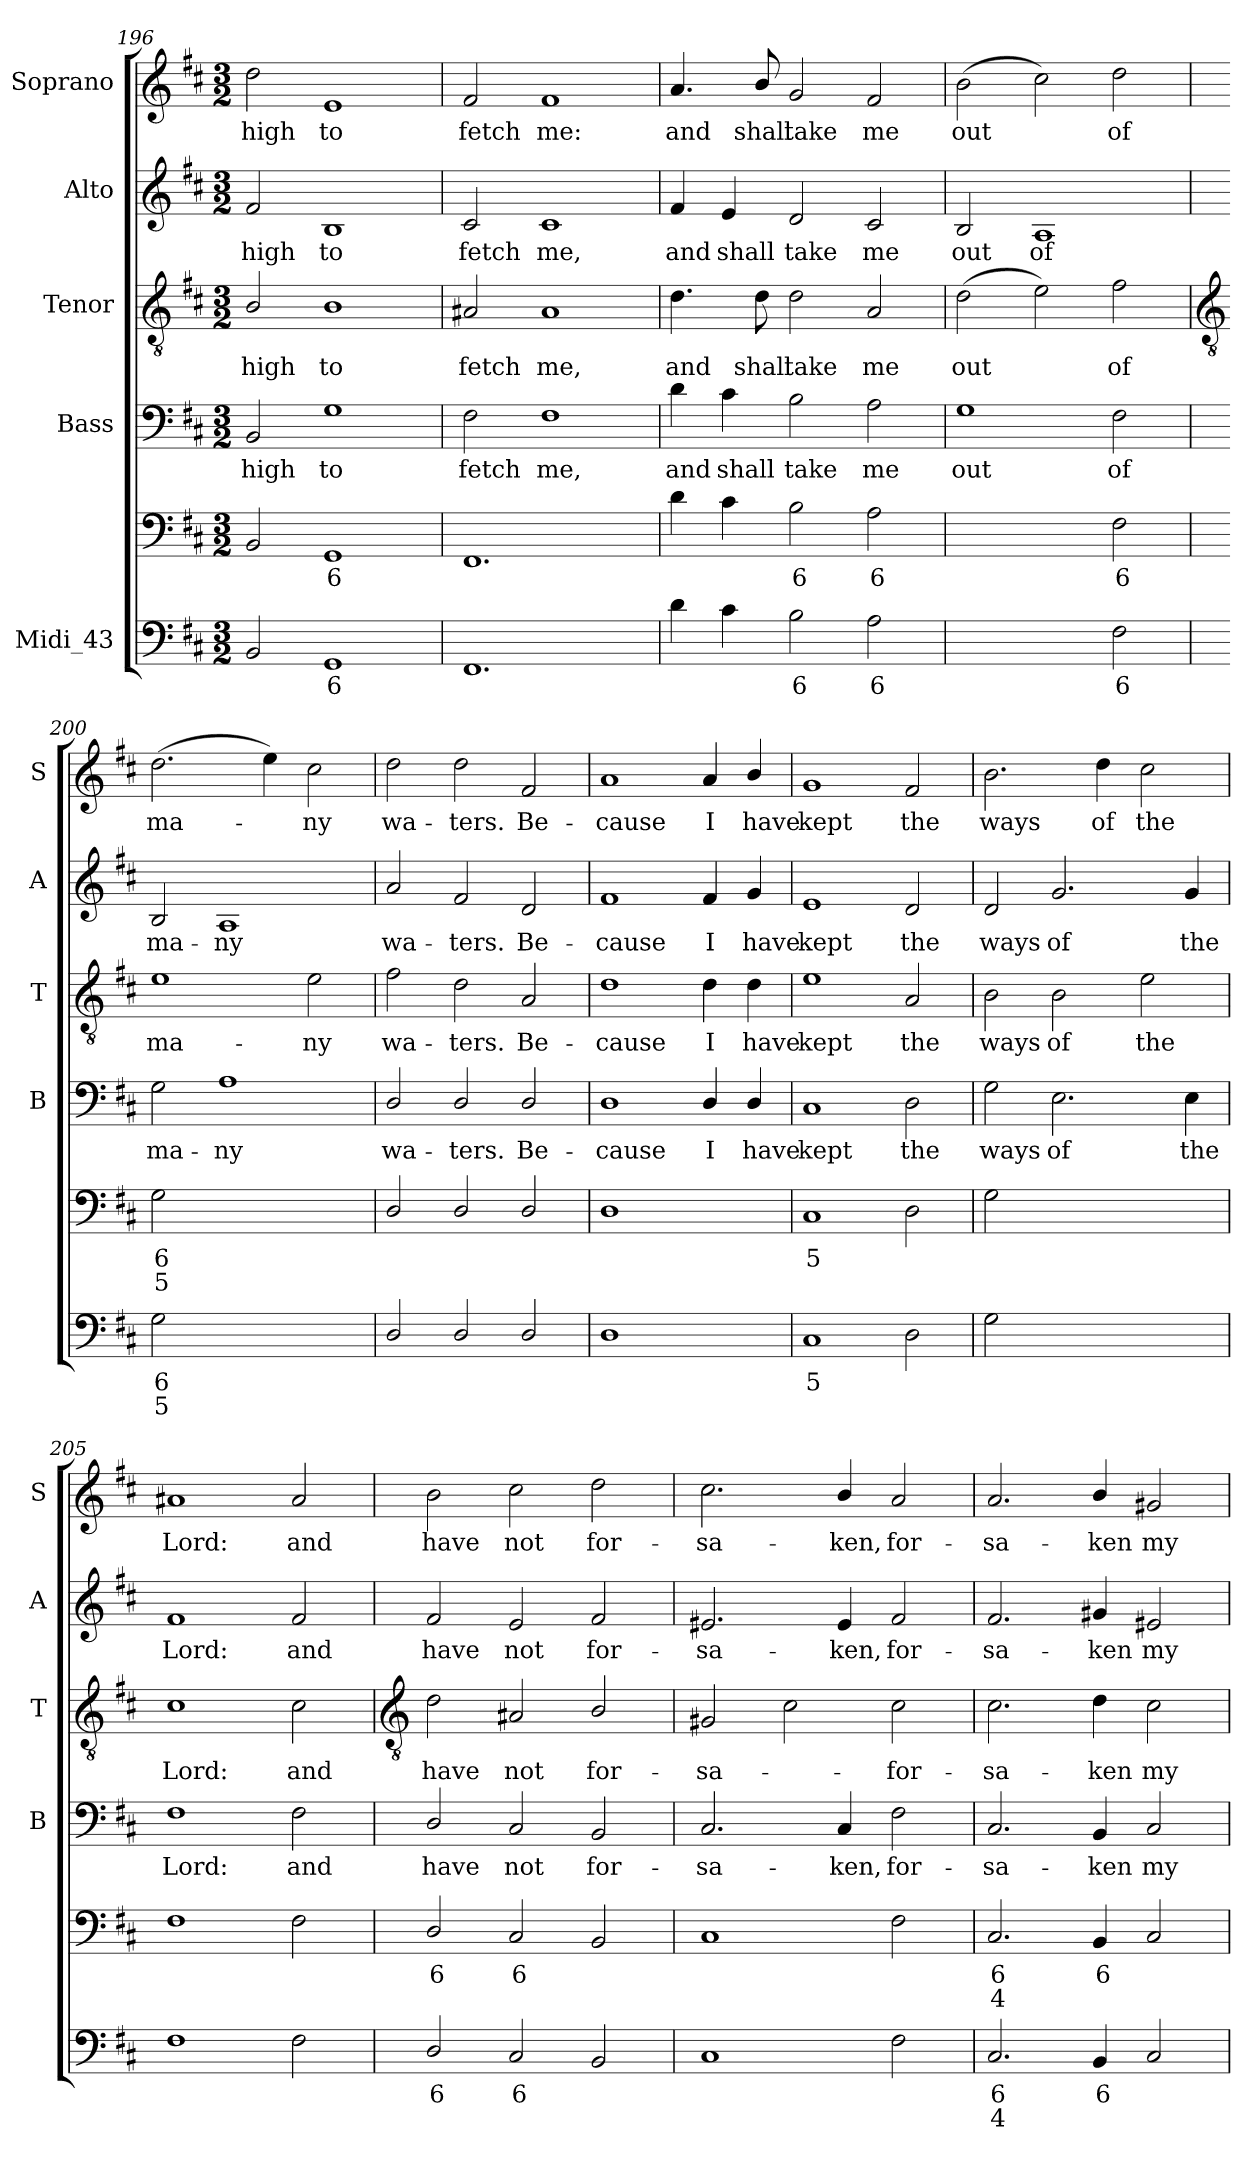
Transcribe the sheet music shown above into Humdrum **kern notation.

**kern	**text	**text	**kern	**text	**text	**kern	**text	**kern	**text	**kern	**text	**kern	**text
*part5	*part5	*part5	*part5	*part5	*part5	*part4	*part4	*part3	*part3	*part2	*part2	*part1	*part1
*staff6	*staff6	*staff6	*staff5	*staff5	*staff5	*staff4	*staff4	*staff3	*staff3	*staff2	*staff2	*staff1	*staff1
*I"Midi_43	*	*	*	*	*	*I"Bass	*	*I"Tenor	*	*I"Alto	*	*I"Soprano	*
*	*	*	*	*	*	*I'B	*	*I'T	*	*I'A	*	*I'S	*
*clefF4	*	*	*clefF4	*	*	*clefF4	*	*clefGv2	*	*clefG2	*	*clefG2	*
*k[f#c#]	*	*	*k[f#c#]	*	*	*k[f#c#]	*	*k[f#c#]	*	*k[f#c#]	*	*k[f#c#]	*
*D:	*	*	*D:	*	*	*D:	*	*D:	*	*D:	*	*D:	*
*M3/2	*	*	*M3/2	*	*	*M3/2	*	*M3/2	*	*M3/2	*	*M3/2	*
=196	=196	=196	=196	=196	=196	=196	=196	=196	=196	=196	=196	=196	=196
!	!	!	!	!	!	!	!LO:LY:b	!	!LO:LY:b	!	!LO:LY:b	!	!LO:LY:b
2BB	.	.	2BB	.	.	2BB	high	2B/	high	2f#	high	2dd	high
!	!LO:LY:b	!	!	!LO:LY:b	!	!	!LO:LY:b	!	!LO:LY:b	!	!LO:LY:b	!	!LO:LY:b
1GG	6	.	1GG	6	.	1G	to	1B	to	1B	to	1e	to
=197	=197	=197	=197	=197	=197	=197	=197	=197	=197	=197	=197	=197	=197
!	!	!	!	!	!	!	!LO:LY:b	!	!LO:LY:b	!	!LO:LY:b	!	!LO:LY:b
1.FF#	.	.	1.FF#	.	.	2F#	fetch	2A#X	fetch	2c#	fetch	2f#	fetch
!	!	!	!	!	!	!	!LO:LY:b	!	!LO:LY:b	!	!LO:LY:b	!	!LO:LY:b
.	.	.	.	.	.	1F#	me,	1A#	me,	1c#	me,	1f#	me:
=198	=198	=198	=198	=198	=198	=198	=198	=198	=198	=198	=198	=198	=198
!	!	!	!	!	!	!	!LO:LY:b	!	!LO:LY:b	!	!LO:LY:b	!	!LO:LY:b
4d	.	.	4d	.	.	4d	and	4.d	and	4f#	and	4.a	and
!	!	!	!	!	!	!	!LO:LY:b	!	!	!	!LO:LY:b	!	!
4c#	.	.	4c#	.	.	4c#	shall	.	.	4e	shall	.	.
!	!	!	!	!	!	!	!	!	!LO:LY:b	!	!	!	!LO:LY:b
.	.	.	.	.	.	.	.	8d	shall	.	.	8b/	shall
!	!LO:LY:b	!	!	!LO:LY:b	!	!	!LO:LY:b	!	!LO:LY:b	!	!LO:LY:b	!	!LO:LY:b
2B	6	.	2B	6	.	2B	take	2d	take	2d	take	2g	take
!	!LO:LY:b	!	!	!LO:LY:b	!	!	!LO:LY:b	!	!LO:LY:b	!	!LO:LY:b	!	!LO:LY:b
2A	6	.	2A	6	.	2A	me	2A	me	2c#	me	2f#	me
=199	=199	=199	=199	=199	=199	=199	=199	=199	=199	=199	=199	=199	=199
!	!LO:LY:b	!	!	!LO:LY:b	!	!	!LO:LY:b	!	!LO:LY:b	!	!LO:LY:b	!	!LO:LY:b
[2Gyy	3	.	[2Gyy	3	.	1G	out	(>2d	out	2B	out	(>2b	out
!	!LO:LY:b	!LO:LY:b	!	!LO:LY:b	!LO:LY:b	!	!	!	!	!	!LO:LY:b	!	!
2Gyy]	4	2	2Gyy]	4	2	.	.	2e)	.	1A	of	2cc#)	.
!	!LO:LY:b	!	!	!LO:LY:b	!	!	!LO:LY:b	!	!LO:LY:b	!	!	!	!LO:LY:b
2F#	6	.	2F#	6	.	2F#	of	2f#	of	.	.	2dd	of
!!LO:LB:g=z
=200	=200	=200	=200	=200	=200	=200	=200	=200	=200	=200	=200	=200	=200
*	*	*	*	*	*	*	*	*clefGv2	*	*	*	*	*
!	!LO:LY:b	!LO:LY:b	!	!LO:LY:b	!LO:LY:b	!	!LO:LY:b	!	!LO:LY:b	!	!LO:LY:b	!	!LO:LY:b
2G	6	5	2G	6	5	2G	ma-	1e	ma-	2B	ma-	(>2.dd	ma-
!	!LO:LY:b	!LO:LY:b	!	!LO:LY:b	!LO:LY:b	!	!LO:LY:b	!	!	!	!LO:LY:b	!	!
[2Ayy	5	4	[2Ayy	5	4	1A	-ny	.	.	1A	-ny	.	.
.	.	.	.	.	.	.	.	.	.	.	.	4ee)	.
!	!	!LO:LY:b	!	!	!LO:LY:b	!	!	!	!LO:LY:b	!	!	!	!LO:LY:b
2Ayy]	.	3	2Ayy]	.	3	.	.	2e	-ny	.	.	2cc#	ny
=201	=201	=201	=201	=201	=201	=201	=201	=201	=201	=201	=201	=201	=201
!	!	!	!	!	!	!	!LO:LY:b	!	!LO:LY:b	!	!LO:LY:b	!	!LO:LY:b
2D/	.	.	2D/	.	.	2D/	wa-	2f#	wa-	2a	wa-	2dd	wa-
!	!	!	!	!	!	!	!LO:LY:b	!	!LO:LY:b	!	!LO:LY:b	!	!LO:LY:b
2D/	.	.	2D/	.	.	2D/	-ters.	2d	-ters.	2f#	-ters.	2dd	-ters.
!	!	!	!	!	!	!	!LO:LY:b	!	!LO:LY:b	!	!LO:LY:b	!	!LO:LY:b
2D/	.	.	2D/	.	.	2D/	Be-	2A	Be-	2d	Be-	2f#	Be-
=202	=202	=202	=202	=202	=202	=202	=202	=202	=202	=202	=202	=202	=202
!	!	!	!	!	!	!	!LO:LY:b	!	!LO:LY:b	!	!LO:LY:b	!	!LO:LY:b
1D	.	.	1D	.	.	1D	-cause	1d	-cause	1f#	-cause	1a	-cause
!	!LO:LY:b	!LO:LY:b	!	!LO:LY:b	!LO:LY:b	!	!LO:LY:b	!	!LO:LY:b	!	!LO:LY:b	!	!LO:LY:b
[4Dyy	5	3	[4Dyy	5	3	4D/	I	4d	I	4f#	I	4a	I
!	!LO:LY:b	!LO:LY:b	!	!LO:LY:b	!LO:LY:b	!	!LO:LY:b	!	!LO:LY:b	!	!LO:LY:b	!	!LO:LY:b
4Dyy]	6	4	4Dyy]	6	4	4D/	have	4d	have	4g	have	4b/	have
=203	=203	=203	=203	=203	=203	=203	=203	=203	=203	=203	=203	=203	=203
!	!LO:LY:b	!	!	!LO:LY:b	!	!	!LO:LY:b	!	!LO:LY:b	!	!LO:LY:b	!	!LO:LY:b
1C#	5	.	1C#	5	.	1C#	kept	1e	kept	1e	kept	1g	kept
!	!	!	!	!	!	!	!LO:LY:b	!	!LO:LY:b	!	!LO:LY:b	!	!LO:LY:b
2D	.	.	2D	.	.	2D	the	2A	the	2d	the	2f#	the
=204	=204	=204	=204	=204	=204	=204	=204	=204	=204	=204	=204	=204	=204
!	!	!	!	!	!	!	!LO:LY:b	!	!LO:LY:b	!	!LO:LY:b	!	!LO:LY:b
2G	.	.	2G	.	.	2G	ways	2B	ways	2d	ways	2.b	ways
!	!LO:LY:b	!	!	!LO:LY:b	!	!	!LO:LY:b	!	!LO:LY:b	!	!LO:LY:b	!	!
[2Eyy	5	.	[2Eyy	5	.	2.E	of	2B	of	2.g	of	.	.
!	!	!	!	!	!	!	!	!	!	!	!	!	!LO:LY:b
.	.	.	.	.	.	.	.	.	.	.	.	4dd	of
!	!LO:LY:b	!	!	!LO:LY:b	!	!	!	!	!LO:LY:b	!	!	!	!LO:LY:b
2Eyy]	6	.	2Eyy]	6	.	.	.	2e	the	.	.	2cc#	the
!	!	!	!	!	!	!	!LO:LY:b	!	!	!	!LO:LY:b	!	!
.	.	.	.	.	.	4E	the	.	.	4g	the	.	.
=205	=205	=205	=205	=205	=205	=205	=205	=205	=205	=205	=205	=205	=205
!	!	!	!	!	!	!	!LO:LY:b	!	!LO:LY:b	!	!LO:LY:b	!	!LO:LY:b
1F#	.	.	1F#	.	.	1F#	Lord:	1c#	Lord:	1f#	Lord:	1a#X	Lord:
!	!	!	!	!	!	!	!LO:LY:b	!	!LO:LY:b	!	!LO:LY:b	!	!LO:LY:b
2F#	.	.	2F#	.	.	2F#	and	2c#	and	2f#	and	2a#	and
!!LO:LB:g=z
=206	=206	=206	=206	=206	=206	=206	=206	=206	=206	=206	=206	=206	=206
*	*	*	*	*	*	*	*	*clefGv2	*	*	*	*	*
!	!LO:LY:b	!	!	!LO:LY:b	!	!	!LO:LY:b	!	!LO:LY:b	!	!LO:LY:b	!	!LO:LY:b
2D/	6	.	2D/	6	.	2D/	have	2d	have	2f#	have	2b	have
!	!LO:LY:b	!	!	!LO:LY:b	!	!	!LO:LY:b	!	!LO:LY:b	!	!LO:LY:b	!	!LO:LY:b
2C#	6	.	2C#	6	.	2C#	not	2A#X	not	2e	not	2cc#	not
!	!	!	!	!	!	!	!LO:LY:b	!	!LO:LY:b	!	!LO:LY:b	!	!LO:LY:b
2BB	.	.	2BB	.	.	2BB	for-	2B/	for-	2f#	for-	2dd	for-
=207	=207	=207	=207	=207	=207	=207	=207	=207	=207	=207	=207	=207	=207
!	!	!	!	!	!	!	!LO:LY:b	!	!LO:LY:b	!	!LO:LY:b	!	!LO:LY:b
1C#	.	.	1C#	.	.	2.C#	-sa-	2G#X	-sa-	2.e#X	-sa-	2.cc#	-sa-
.	.	.	.	.	.	.	.	2c#	.	.	.	.	.
!	!	!	!	!	!	!	!LO:LY:b	!	!	!	!LO:LY:b	!	!LO:LY:b
.	.	.	.	.	.	4C#	-ken,	.	.	4e#	-ken,	4b/	-ken,
!	!	!	!	!	!	!	!LO:LY:b	!	!LO:LY:b	!	!LO:LY:b	!	!LO:LY:b
2F#	.	.	2F#	.	.	2F#	for-	2c#	-for-	2f#	for-	2a	for-
=208	=208	=208	=208	=208	=208	=208	=208	=208	=208	=208	=208	=208	=208
!	!LO:LY:b	!LO:LY:b	!	!LO:LY:b	!LO:LY:b	!	!LO:LY:b	!	!LO:LY:b	!	!LO:LY:b	!	!LO:LY:b
2.C#	6	4	2.C#	6	4	2.C#	-sa-	2.c#	-sa-	2.f#	-sa-	2.a	-sa-
!	!LO:LY:b	!	!	!LO:LY:b	!	!	!LO:LY:b	!	!LO:LY:b	!	!LO:LY:b	!	!LO:LY:b
4BB	6	.	4BB	6	.	4BB	-ken	4d	-ken	4g#X	-ken	4b/	-ken
!	!	!	!	!	!	!	!LO:LY:b	!	!LO:LY:b	!	!LO:LY:b	!	!LO:LY:b
2C#	.	.	2C#	.	.	2C#	my	2c#	my	2e#X	my	2g#X	my
=	=	=	=	=	=	=	=	=	=	=	=	=	=
*-	*-	*-	*-	*-	*-	*-	*-	*-	*-	*-	*-	*-	*-
